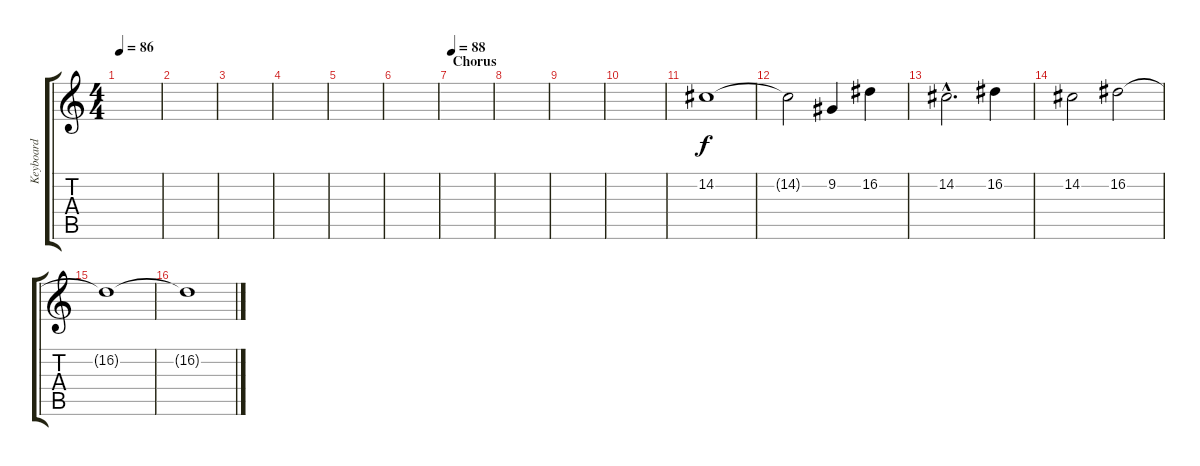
\track ("Keyboard" "Keyboard") {instrument stringensemble1}
\staff {score tabs}
\tuning (E4 B3 G3 D3 A2 E2) {hide}
\ts (4 4)
\tempo 86
\clef g2
\ks c
|
|
|
|
|
|
\section ("" "Chorus")
\tempo 88
|
|
|
|
14.2.1 |
14.2{t}.2 9.2.4 16.2.4 |
14.2{hac}.2{d} 16.2.4 |
14.2.2 16.2.2 |
16.2{t}.1 |
16.2{t}.1
